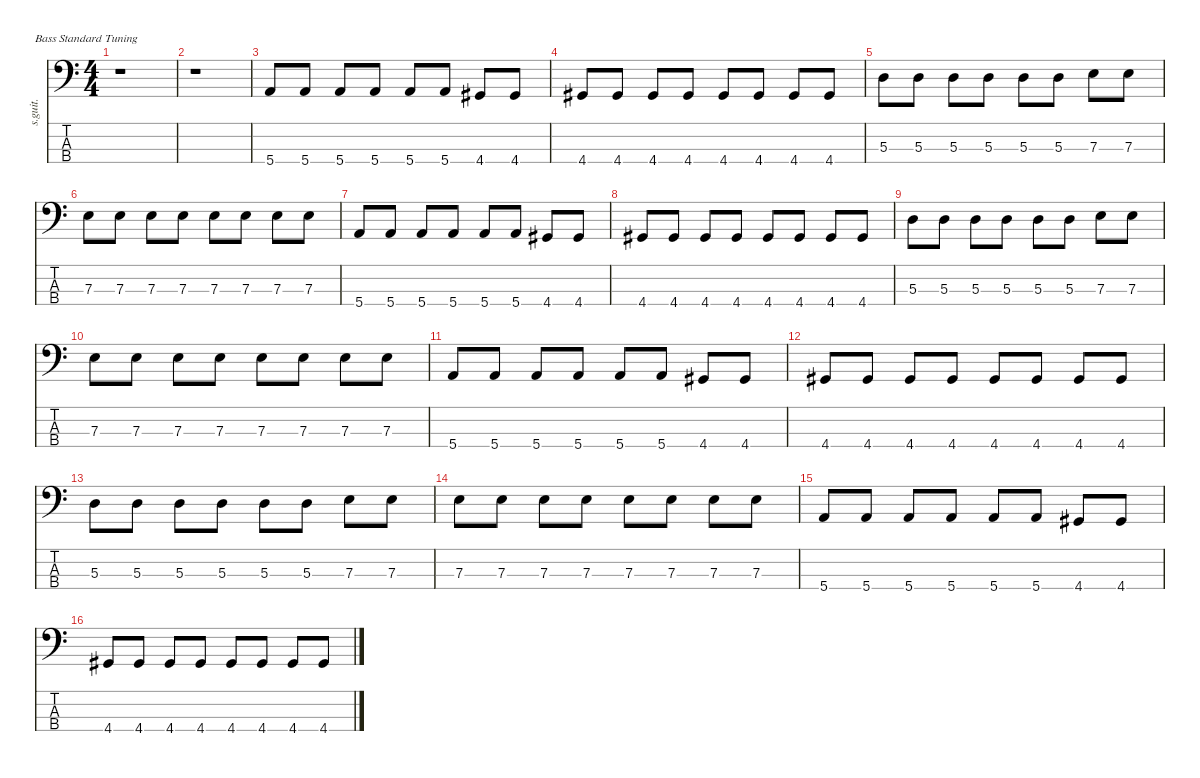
\defaultSystemsLayout 4
\hideDynamics
\bracketExtendMode nobrackets
\track ("" "s.guit.") {instrument electricbassfinger}
\staff {score tabs}
\tuning (G2 D2 A1 E1)
\ts (4 4)
\beaming (8 2 2 2 2)
\tempo (190 hide)
\clef f4
\ks c
r.1{dy f instrument electricbassfinger} |
r.1 |
5.4.8 5.4.8 5.4.8 5.4.8 5.4.8 5.4.8 4.4{acc #}.8 4.4{acc #}.8 |
4.4{acc #}.8 4.4{acc #}.8 4.4{acc #}.8 4.4{acc #}.8 4.4{acc #}.8 4.4{acc #}.8 4.4{acc #}.8 4.4{acc #}.8 |
5.3.8 5.3.8 5.3.8 5.3.8 5.3.8 5.3.8 7.3.8 7.3.8 |
7.3.8 7.3.8 7.3.8 7.3.8 7.3.8 7.3.8 7.3.8 7.3.8 |
5.4.8 5.4.8 5.4.8 5.4.8 5.4.8 5.4.8 4.4{acc #}.8 4.4{acc #}.8 |
4.4{acc #}.8 4.4{acc #}.8 4.4{acc #}.8 4.4{acc #}.8 4.4{acc #}.8 4.4{acc #}.8 4.4{acc #}.8 4.4{acc #}.8 |
5.3.8 5.3.8 5.3.8 5.3.8 5.3.8 5.3.8 7.3.8 7.3.8 |
7.3.8 7.3.8 7.3.8 7.3.8 7.3.8 7.3.8 7.3.8 7.3.8 |
5.4.8 5.4.8 5.4.8 5.4.8 5.4.8 5.4.8 4.4{acc #}.8 4.4{acc #}.8 |
4.4{acc #}.8 4.4{acc #}.8 4.4{acc #}.8 4.4{acc #}.8 4.4{acc #}.8 4.4{acc #}.8 4.4{acc #}.8 4.4{acc #}.8 |
5.3.8 5.3.8 5.3.8 5.3.8 5.3.8 5.3.8 7.3.8 7.3.8 |
7.3.8 7.3.8 7.3.8 7.3.8 7.3.8 7.3.8 7.3.8 7.3.8 |
5.4.8 5.4.8 5.4.8 5.4.8 5.4.8 5.4.8 4.4{acc #}.8 4.4{acc #}.8 |
4.4{acc #}.8 4.4{acc #}.8 4.4{acc #}.8 4.4{acc #}.8 4.4{acc #}.8 4.4{acc #}.8 4.4{acc #}.8 4.4{acc #}.8
